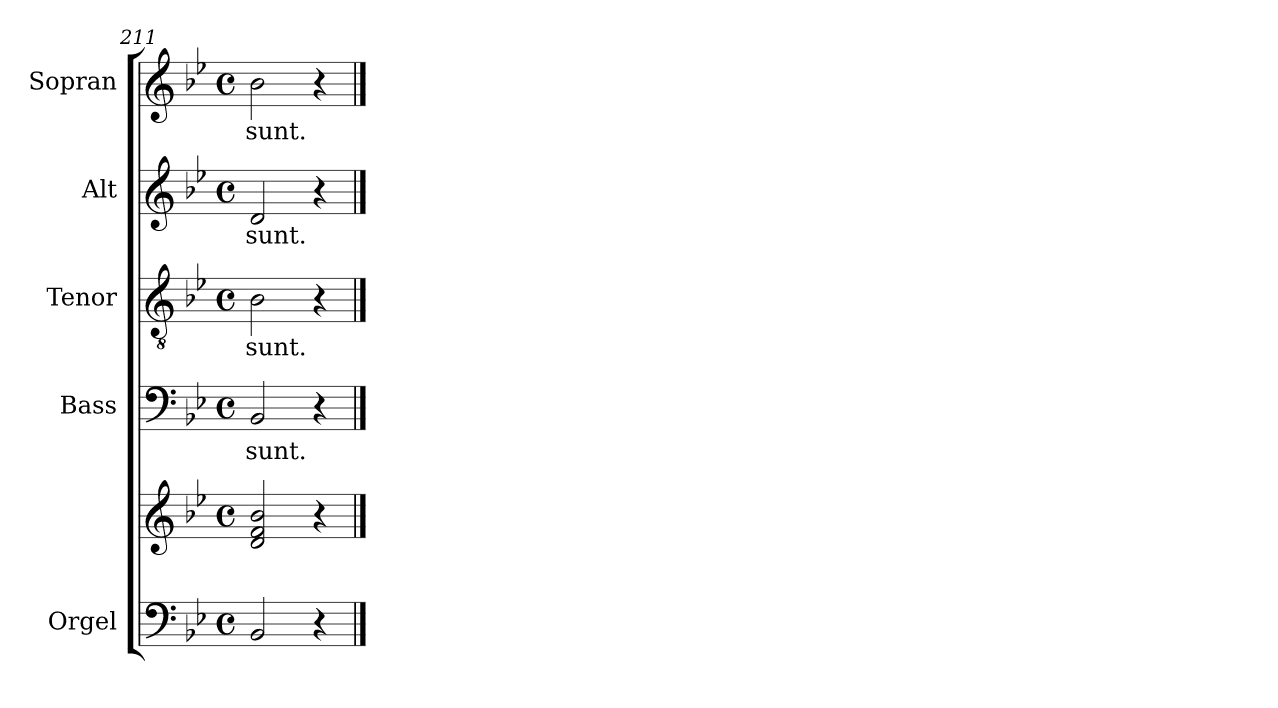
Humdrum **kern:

**kern	**kern	**kern	**text	**kern	**text	**kern	**text	**kern	**text
*part5	*part5	*part4	*part4	*part3	*part3	*part2	*part2	*part1	*part1
*staff6	*staff5	*staff4	*staff4	*staff3	*staff3	*staff2	*staff2	*staff1	*staff1
*I"Orgel	*	*I"Bass	*	*I"Tenor	*	*I"Alt	*	*I"Sopran	*
*I'Org.	*	*I'B.	*	*I'T.	*	*I'A.	*	*I'S.	*
*clefF4	*clefG2	*clefF4	*	*clefGv2	*	*clefG2	*	*clefG2	*
*k[b-e-]	*k[b-e-]	*k[b-e-]	*	*k[b-e-]	*	*k[b-e-]	*	*k[b-e-]	*
*B-:	*B-:	*B-:	*	*B-:	*	*B-:	*	*B-:	*
*M4/4	*M4/4	*M4/4	*	*M4/4	*	*M4/4	*	*M4/4	*
*met(c)	*met(c)	*met(c)	*	*met(c)	*	*met(c)	*	*met(c)	*
=211	=211	=211	=211	=211	=211	=211	=211	=211	=211
!	!	!	!LO:LY:b	!	!LO:LY:b	!	!LO:LY:b	!	!LO:LY:b
2BB-/	2d/ 2f/ 2b-/	2BB-/	sunt.	2B-\	sunt.	2d/	sunt.	2b-\	sunt.
4r	4r	4r	.	4r	.	4r	.	4r	.
==	==	==	==	==	==	==	==	==	==
*-	*-	*-	*-	*-	*-	*-	*-	*-	*-
